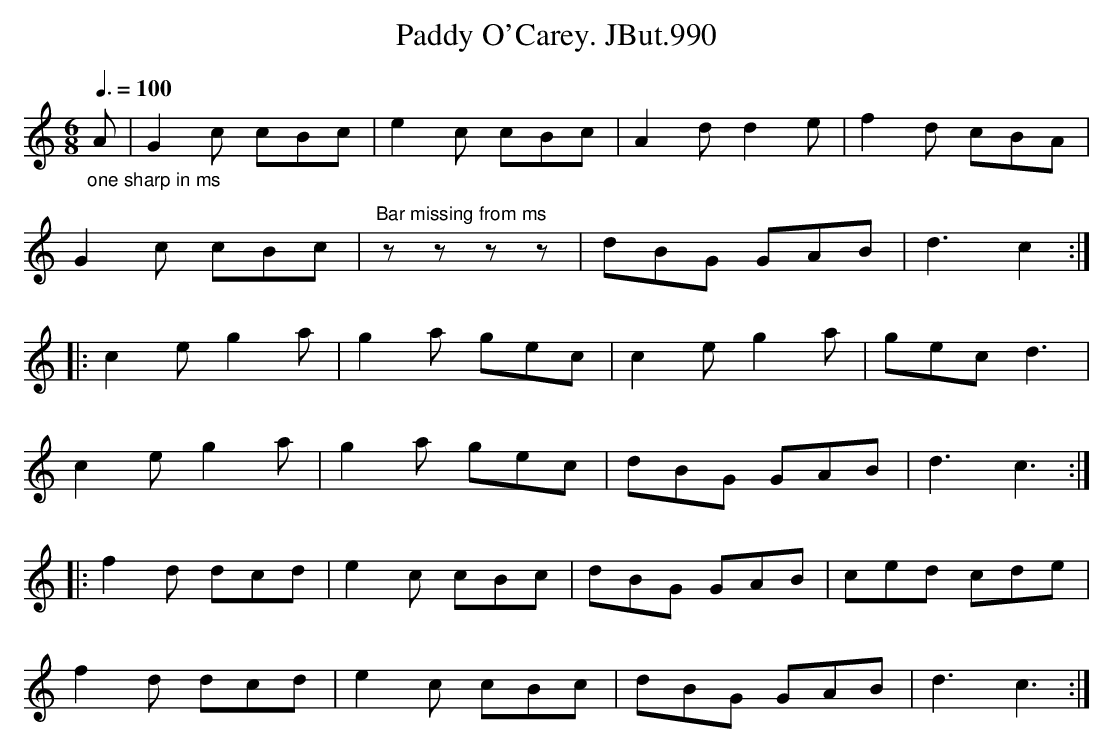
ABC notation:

X:1
T:Paddy O'Carey. JBut.990
M:6/8
L:1/8
Q:3/8=100
K:C %one sharp in ms
"_one sharp in ms"A|G2c cBc|e2c cBc|A2d d2e|f2d cBA|
G2c cBc|"Bar missing from ms"zzzz|dBG GAB|d3 c2:|
|:c2e g2a|g2a gec|c2e g2a|gec d3|
c2e g2a|g2a gec|dBG GAB|d3 c3:|
|:f2d dcd|e2c cBc|dBG GAB|ced cde|
f2d dcd|e2c cBc|dBG GAB|d3 c3:|
